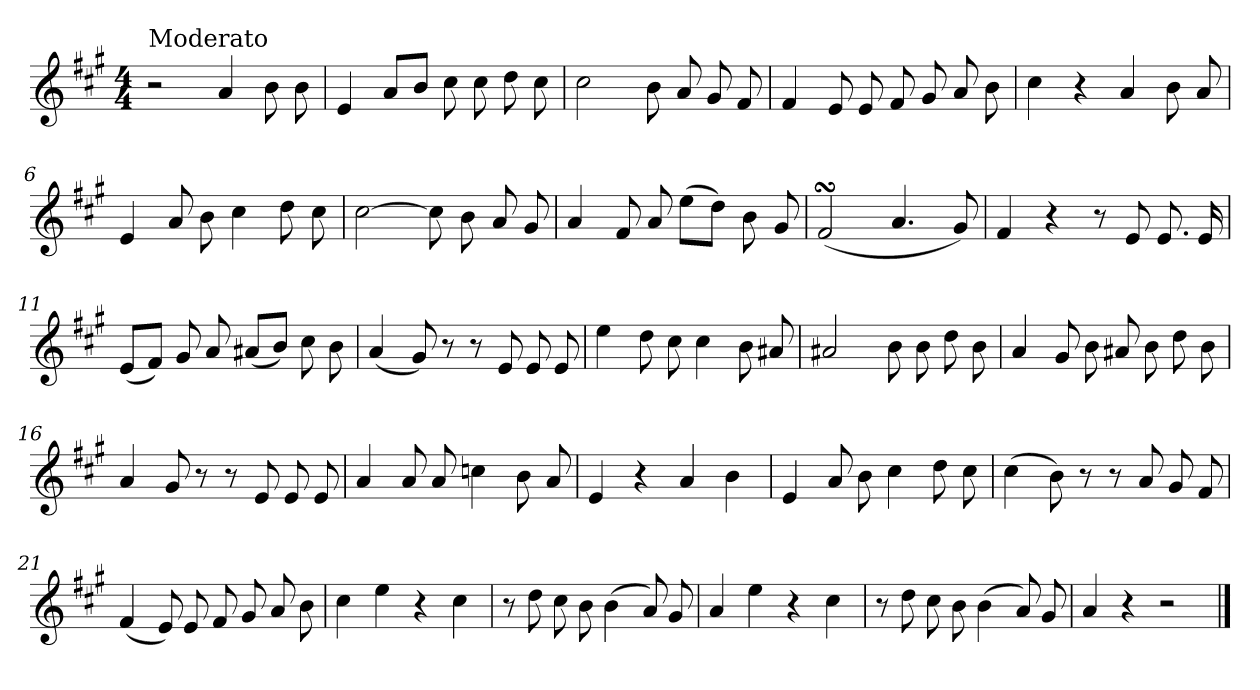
**kern
*part1
*staff1
*clefG2
*k[f#c#g#]
*A:
*M4/4
=1
!LO:TX:a:t=Moderato
2r
4a/
8b\
8b\
=2
4e/
8a/L
8b/J
8cc#\
8cc#\
8dd\
8cc#\
=3
2cc#\
8b\
8a/
8g#/
8f#/
=4
4f#/
8e/
8e/
8f#/
8g#/
8a/
8b\
!!LO:LB:g=z
=5
4cc#\
4r
4a/
8b\
8a/
=6
4e/
8a/
8b\
4cc#\
8dd\
8cc#\
=7
[2cc#\
8cc#\]
8b\
8a/
8g#/
=8
4a/
8f#/
8a/
(>8ee\L
8dd\J)
8b\
8g#/
=9
(<2f#sSSS/
4.a/
8g#/)
!!LO:LB:g=z
=10
4f#/
4r
8r
8e/
8.e/
16e/
=11
(<8e/L
8f#/J)
8g#/
8a/
(<8a#X/L
8b/J)
8cc#\
8b\
=12
(<4a/
8g#/)
8r
8r
8e/
8e/
8e/
=13
4ee\
8dd\
8cc#\
4cc#\
8b\
8a#X/
!!LO:LB:g=z
=14
2a#X/
8b\
8b\
8dd\
8b\
=15
4a/
8g#/
8b\
8a#X/
8b\
8dd\
8b\
=16
4a/
8g#/
8r
8r
8e/
8e/
8e/
=17
4a/
8a/
8a/
4ccn\
8b\
8a/
=18
4e/
4r
4a/
4b\
!!LO:LB:g=z
=19
4e/
8a/
8b\
4cc#\
8dd\
8cc#\
=20
(>4cc#\
8b\)
8r
8r
8a/
8g#/
8f#/
=21
(<4f#/
8e/)
8e/
8f#/
8g#/
8a/
8b\
=22
4cc#\
4ee\
4r
4cc#\
=23
8r
8dd\
8cc#\
8b\
(>4b\
8a/)
8g#/
!!LO:LB:g=z
=24
4a/
4ee\
4r
4cc#\
=25
8r
8dd\
8cc#\
8b\
(>4b\
8a/)
8g#/
=26
4a/
4r
2r
==
*-
